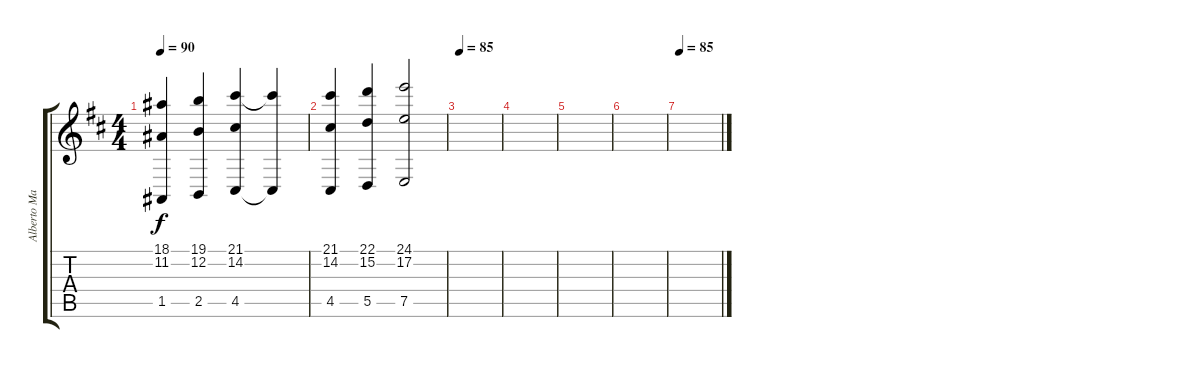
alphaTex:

\track ("Alberto Maroto - Back Vocal" "Alberto Ma") {instrument choiraahs}
\staff {score tabs}
\tuning (E4 B3 G3 D3 A2 E2) {hide}
\ts (4 4)
\tempo 90
\clef g2
\ks bminor
(18.1 11.2 1.5).4{dy f} (19.1 12.2 2.5).4 (21.1 14.2 4.5).4 (21.1{t} 4.5{t}).4 |
(21.1 14.2 4.5).4 (22.1 15.2 5.5).4 (24.1 17.2 7.5).2 |
\tempo 85
|
|
|
|
\tempo 85
